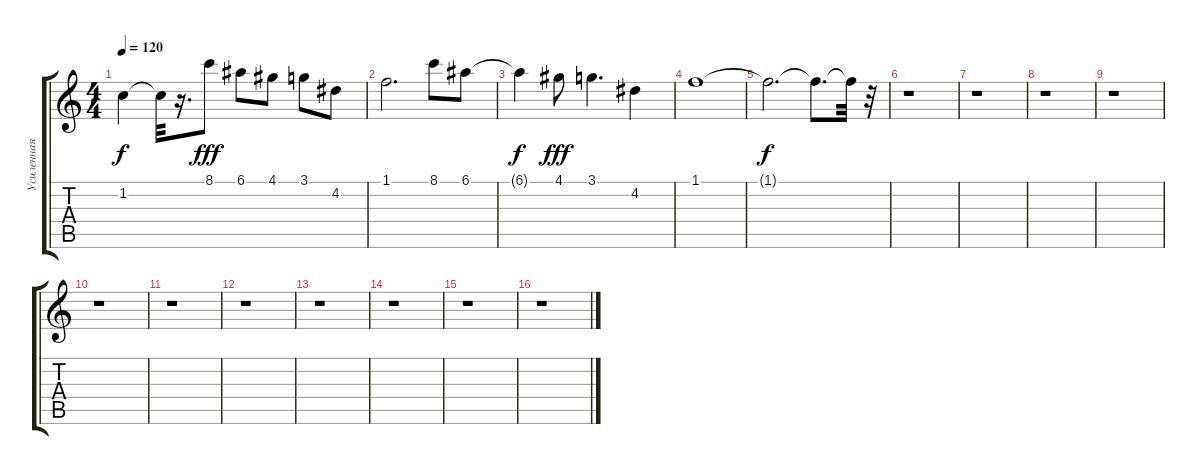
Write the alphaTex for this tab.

\track ("Усиленная Гитара" "Усиленная ") {instrument overdrivenguitar}
\staff {score tabs}
\tuning (E4 B3 G3 D3 A2 E2) {hide}
\ts (4 4)
\tempo 120
\clef g2
\ks c
1.2{t}.4{dy f} 1.2{t}.32 r.16{d} 8.1.8{dy fff} 6.1.8 4.1.8 3.1.8 4.2.8 |
1.1.2{d} 8.1.8 6.1.8 |
6.1{t}.4{dy f} 4.1.8{dy fff} 3.1.4{d} 4.2.4 |
1.1.1 |
1.1{t}.2{d dy f} 1.1{t}.8{d} 1.1{t}.32 r.32 |
r.1 |
r.1 |
r.1 |
r.1 |
r.1 |
r.1 |
r.1 |
r.1 |
r.1 |
r.1 |
r.1
